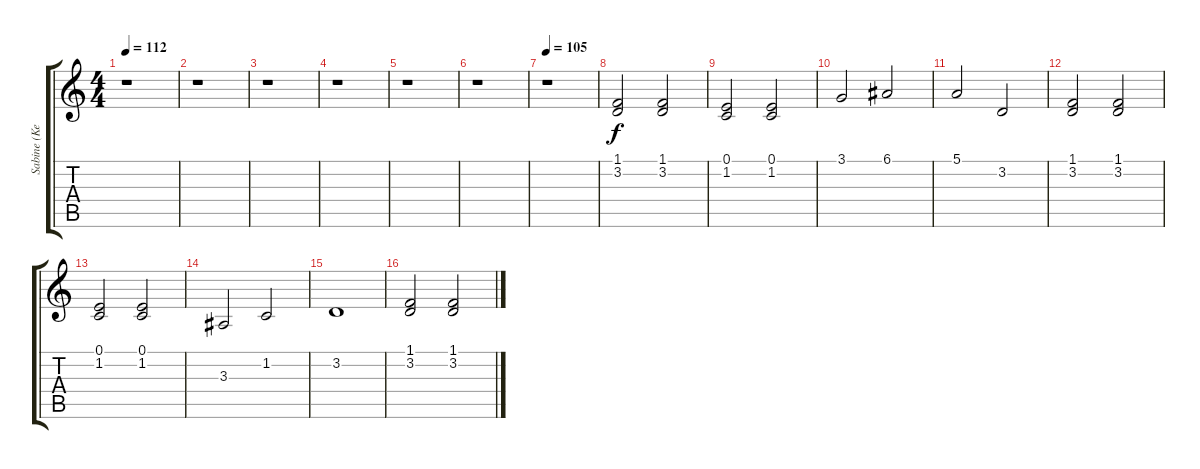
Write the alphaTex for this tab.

\track ("Sabine (KeybMid)" "Sabine (Ke") {instrument stringensemble1}
\staff {score tabs}
\tuning (E4 B3 G3 D3 A2 E2) {hide}
\ts (4 4)
\tempo 112
\clef g2
\ks c
r.1{dy f} |
r.1 |
r.1 |
r.1 |
r.1 |
r.1 |
\tempo 105
r.1 |
(1.1 3.2).2{volume 13 balance 9 instrument stringensemble1} (1.1 3.2).2 |
(0.1 1.2).2 (0.1 1.2).2 |
3.1.2 6.1.2 |
5.1.2 3.2.2 |
(1.1 3.2).2 (1.1 3.2).2 |
(0.1 1.2).2 (0.1 1.2).2 |
3.3.2 1.2.2 |
3.2.1 |
(1.1 3.2).2 (1.1 3.2).2
